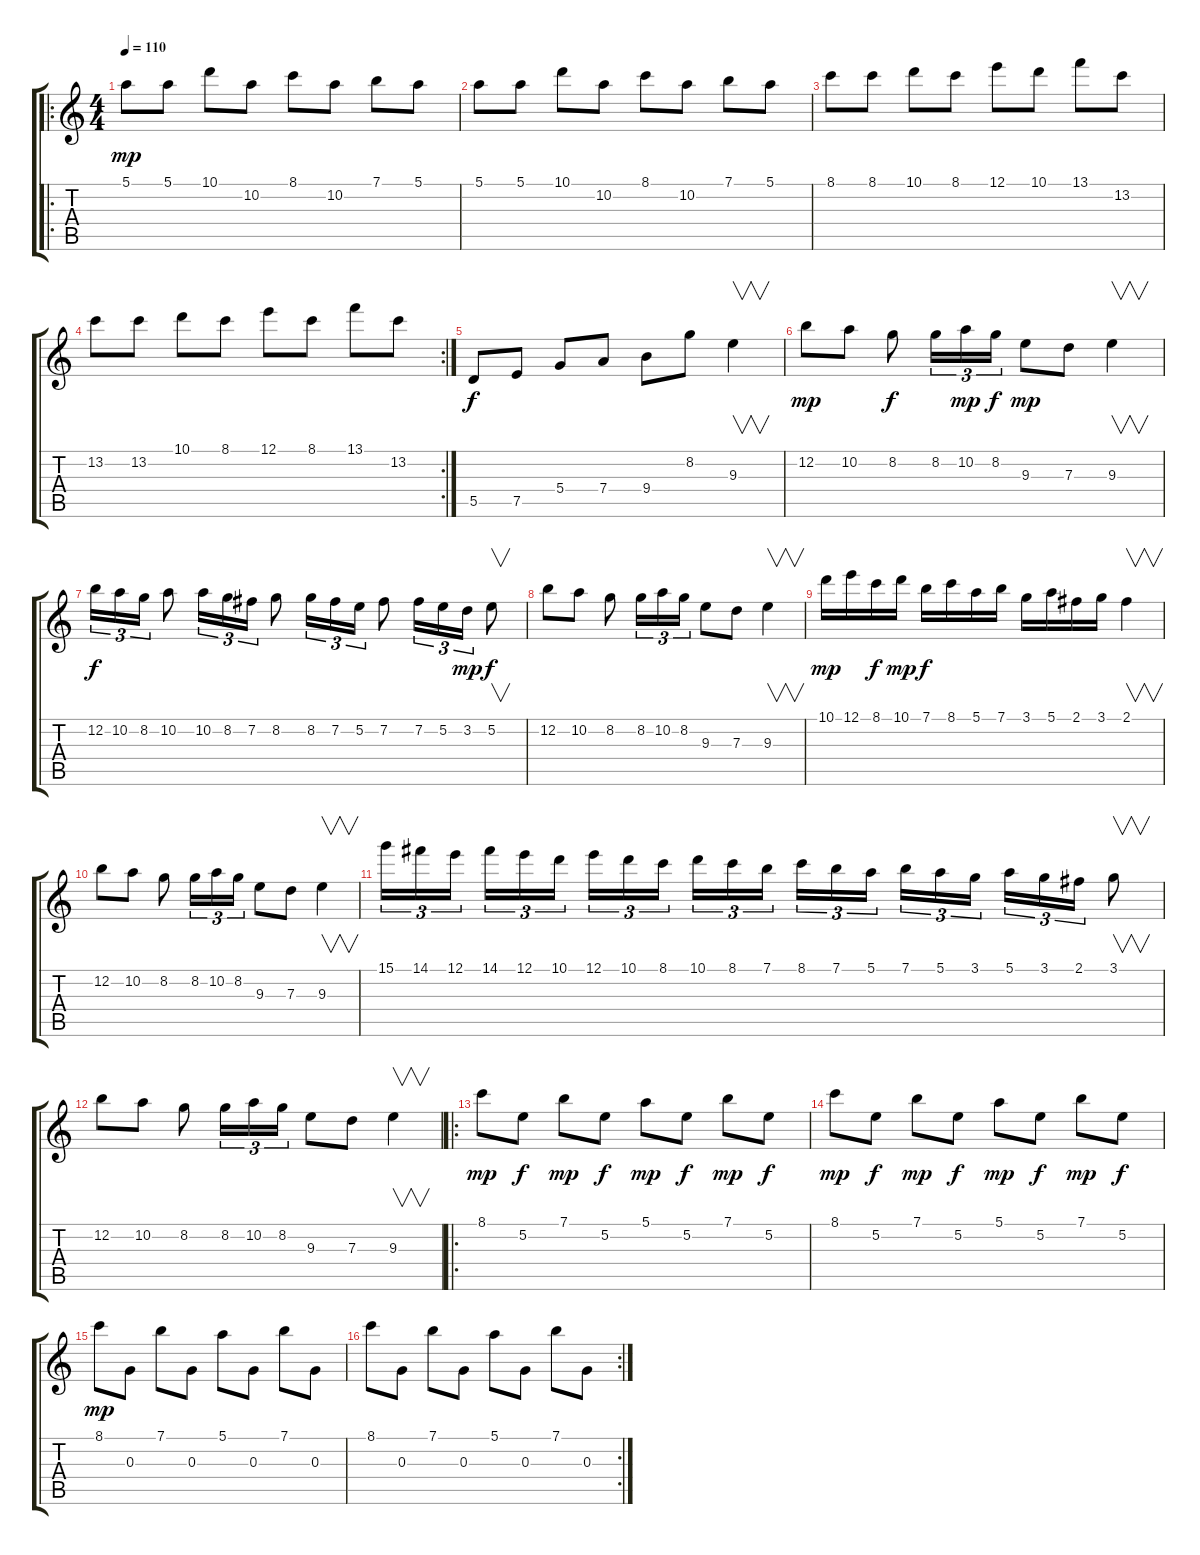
\track "" {instrument acousticguitarnylon}
\staff {score tabs}
\tuning (E4 B3 G3 D3 A2 E2) {hide}
\ro
\ts (4 4)
\tempo 110
\clef g2
\ks c
5.1.8{dy mp} 5.1.8 10.1.8 10.2.8 8.1.8 10.2.8 7.1.8 5.1.8 |
5.1.8 5.1.8 10.1.8 10.2.8 8.1.8 10.2.8 7.1.8 5.1.8 |
8.1.8 8.1.8 10.1.8 8.1.8 12.1.8 10.1.8 13.1.8 13.2.8 |
\rc 2
13.2.8 13.2.8 10.1.8 8.1.8 12.1.8 8.1.8 13.1.8 13.2.8 |
5.5.8{dy f} 7.5.8 5.4.8 7.4.8 9.4.8 8.2.8 9.3.4{v} |
12.2.8{dy mp} 10.2.8 8.2.8{dy f} 8.2.16{tu (3 2)} 10.2.16{tu (3 2) dy mp} 8.2.16{tu (3 2) dy f} 9.3.8{dy mp} 7.3.8 9.3.4{v} |
12.2.16{tu (3 2) dy f} 10.2.16{tu (3 2)} 8.2.16{tu (3 2)} 10.2.8 10.2.16{tu (3 2)} 8.2.16{tu (3 2)} 7.2.16{tu (3 2)} 8.2.8 8.2.16{tu (3 2)} 7.2.16{tu (3 2)} 5.2.16{tu (3 2)} 7.2.8 7.2.16{tu (3 2)} 5.2.16{tu (3 2)} 3.2.16{tu (3 2) dy mp} 5.2.8{v dy f} |
12.2.8 10.2.8 8.2.8 8.2.16{tu (3 2)} 10.2.16{tu (3 2)} 8.2.16{tu (3 2)} 9.3.8 7.3.8 9.3.4{v} |
10.1.16{dy mp} 12.1.16 8.1.16{dy f} 10.1.16{dy mp} 7.1.16{dy f} 8.1.16 5.1.16 7.1.16 3.1.16 5.1.16 2.1.16 3.1.16 2.1.4{v} |
12.2.8 10.2.8 8.2.8 8.2.16{tu (3 2)} 10.2.16{tu (3 2)} 8.2.16{tu (3 2)} 9.3.8 7.3.8 9.3.4{v} |
15.1.16{tu (3 2)} 14.1.16{tu (3 2)} 12.1.16{tu (3 2)} 14.1.16{tu (3 2)} 12.1.16{tu (3 2)} 10.1.16{tu (3 2)} 12.1.16{tu (3 2)} 10.1.16{tu (3 2)} 8.1.16{tu (3 2)} 10.1.16{tu (3 2)} 8.1.16{tu (3 2)} 7.1.16{tu (3 2)} 8.1.16{tu (3 2)} 7.1.16{tu (3 2)} 5.1.16{tu (3 2)} 7.1.16{tu (3 2)} 5.1.16{tu (3 2)} 3.1.16{tu (3 2)} 5.1.16{tu (3 2)} 3.1.16{tu (3 2)} 2.1.16{tu (3 2)} 3.1.8{v} |
12.2.8 10.2.8 8.2.8 8.2.16{tu (3 2)} 10.2.16{tu (3 2)} 8.2.16{tu (3 2)} 9.3.8 7.3.8 9.3.4{v} |
\ro
8.1.8{dy mp} 5.2.8{dy f} 7.1.8{dy mp} 5.2.8{dy f} 5.1.8{dy mp} 5.2.8{dy f} 7.1.8{dy mp} 5.2.8{dy f} |
8.1.8{dy mp} 5.2.8{dy f} 7.1.8{dy mp} 5.2.8{dy f} 5.1.8{dy mp} 5.2.8{dy f} 7.1.8{dy mp} 5.2.8{dy f} |
8.1.8{dy mp} 0.3.8 7.1.8 0.3.8 5.1.8 0.3.8 7.1.8 0.3.8 |
\rc 2
8.1.8 0.3.8 7.1.8 0.3.8 5.1.8 0.3.8 7.1.8 0.3.8
